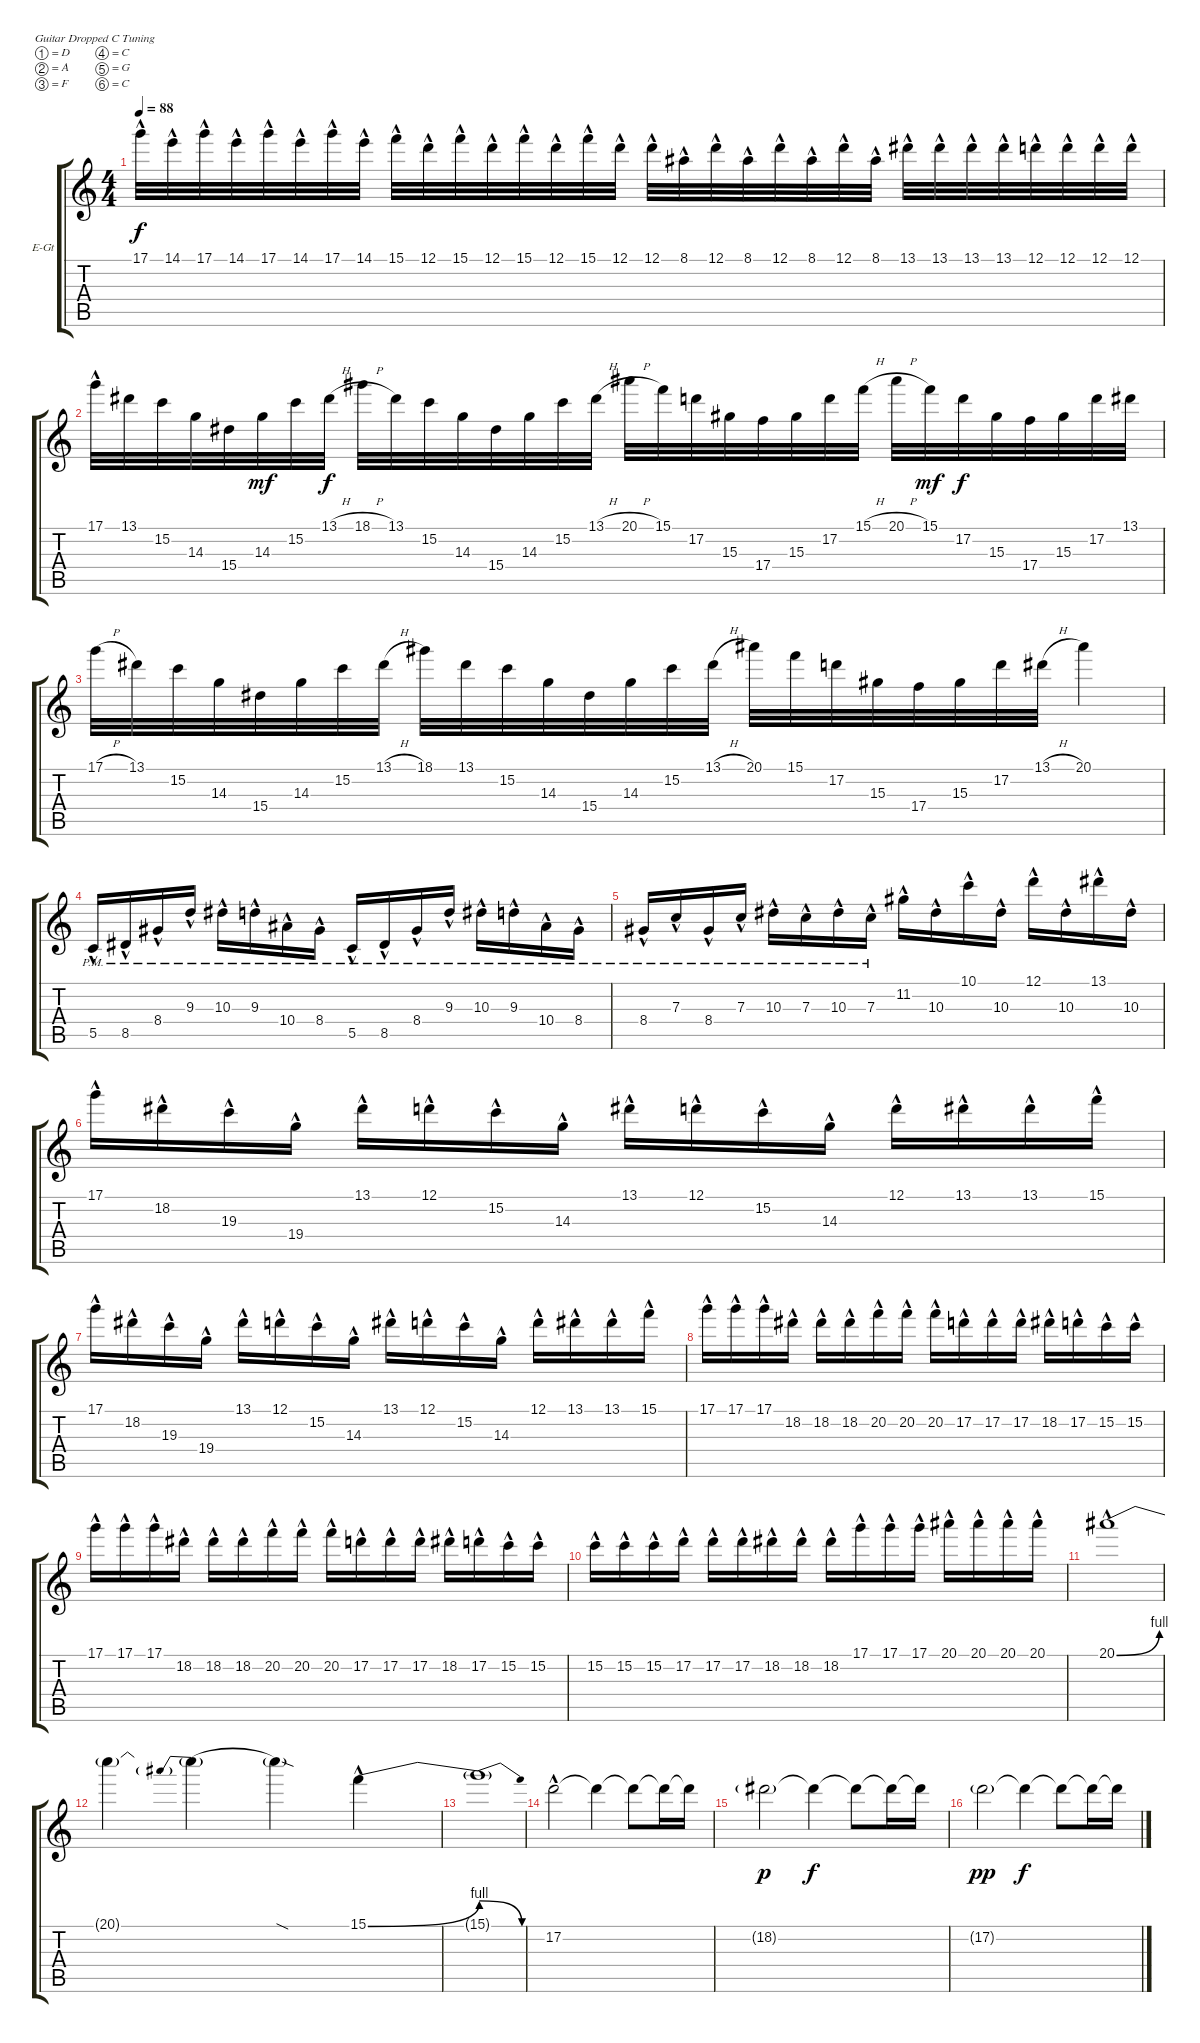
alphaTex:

\bracketExtendMode groupsimilarinstruments
\firstSystemTrackNameOrientation horizontal
\otherSystemsTrackNameOrientation horizontal
\track ("Track 2" "E-Gt") {instrument distortionguitar}
\staff {score tabs}
\tuning (D4 A3 F3 C3 G2 C2)
\ts (4 4)
\tempo 88
\clef g2
\ks c
17.1{hac}.32{dy f} 14.1{hac}.32 17.1{hac}.32 14.1{hac}.32 17.1{hac}.32 14.1{hac}.32 17.1{hac}.32 14.1{hac}.32 15.1{hac}.32 12.1{hac}.32 15.1{hac}.32 12.1{hac}.32 15.1{hac}.32 12.1{hac}.32 15.1{hac}.32 12.1{hac}.32 12.1{hac}.32 8.1{hac}.32 12.1{hac}.32 8.1{hac}.32 12.1{hac}.32 8.1{hac}.32 12.1{hac}.32 8.1{hac}.32 13.1{hac}.32 13.1{hac}.32 13.1{hac}.32 13.1{hac}.32 12.1{hac}.32 12.1{hac}.32 12.1{hac}.32 12.1{hac}.32 |
17.1{hac}.32 13.1.32 15.2.32 14.3.32 15.4.32 14.3.32{dy mf} 15.2.32 13.1{h}.32{dy f} 18.1{h}.32 13.1.32 15.2.32 14.3.32 15.4.32 14.3.32 15.2.32 13.1{h}.32 20.1{h}.32 15.1.32 17.2.32 15.3.32 17.4.32 15.3.32 17.2.32 15.1{h}.32 20.1{h}.32 15.1.32{dy mf} 17.2.32{dy f} 15.3.32 17.4.32 15.3.32 17.2.32 13.1.32 |
17.1{h}.32 13.1.32 15.2.32 14.3.32 15.4.32 14.3.32 15.2.32 13.1{h}.32 18.1.32 13.1.32 15.2.32 14.3.32 15.4.32 14.3.32 15.2.32 13.1{h}.32 20.1.32 15.1.32 17.2.32 15.3.32 17.4.32 15.3.32 17.2.32 13.1{h}.32 20.1.4 |
5.5{hac pm}.16 8.5{hac pm}.16 8.4{hac pm}.16 9.3{hac pm}.16 10.3{hac pm}.16 9.3{hac pm}.16 10.4{hac pm}.16 8.4{hac pm}.16 5.5{hac pm}.16 8.5{hac pm}.16 8.4{hac pm}.16 9.3{hac pm}.16 10.3{hac pm}.16 9.3{hac pm}.16 10.4{hac pm}.16 8.4{hac pm}.16 |
8.4{hac pm}.16 7.3{hac pm}.16 8.4{hac pm}.16 7.3{hac pm}.16 10.3{hac pm}.16 7.3{hac pm}.16 10.3{hac pm}.16 7.3{hac pm}.16 11.2{hac}.16 10.3{hac}.16 10.1{hac}.16 10.3{hac}.16 12.1{hac}.16 10.3{hac}.16 13.1{hac}.16 10.3{hac}.16 |
17.1{hac}.16 18.2{hac}.16 19.3{hac}.16 19.4{hac}.16 13.1{hac}.16 12.1{hac}.16 15.2{hac}.16 14.3{hac}.16 13.1{hac}.16 12.1{hac}.16 15.2{hac}.16 14.3{hac}.16 12.1{hac}.16 13.1{hac}.16 13.1{hac}.16 15.1{hac}.16 |
17.1{hac}.16 18.2{hac}.16 19.3{hac}.16 19.4{hac}.16 13.1{hac}.16 12.1{hac}.16 15.2{hac}.16 14.3{hac}.16 13.1{hac}.16 12.1{hac}.16 15.2{hac}.16 14.3{hac}.16 12.1{hac}.16 13.1{hac}.16 13.1{hac}.16 15.1{hac}.16 |
17.1{hac}.16 17.1{hac}.16 17.1{hac}.16 18.2{hac}.16 18.2{hac}.16 18.2{hac}.16 20.2{hac}.16 20.2{hac}.16 20.2{hac}.16 17.2{hac}.16 17.2{hac}.16 17.2{hac}.16 18.2{hac}.16 17.2{hac}.16 15.2{hac}.16 15.2{hac}.16 |
17.1{hac}.16 17.1{hac}.16 17.1{hac}.16 18.2{hac}.16 18.2{hac}.16 18.2{hac}.16 20.2{hac}.16 20.2{hac}.16 20.2{hac}.16 17.2{hac}.16 17.2{hac}.16 17.2{hac}.16 18.2{hac}.16 17.2{hac}.16 15.2{hac}.16 15.2{hac}.16 |
15.2{hac}.16 15.2{hac}.16 15.2{hac}.16 17.2{hac}.16 17.2{hac}.16 17.2{hac}.16 18.2{hac}.16 18.2{hac}.16 18.2{hac}.16 17.1{hac}.16 17.1{hac}.16 17.1{hac}.16 20.1{hac}.16 20.1{hac}.16 20.1{hac}.16 20.1{hac}.16 |
20.1{be (bend 0 0 60 4) hac}.1 |
20.1{t}.4 20.1{be (prebend 0 4 60 4) t}.4 20.1{sod t}.4 15.1{be (bend 0 0 60 4) hac}.4 |
15.1{be (release 0 4 60 0) t}.1 |
17.2{hac}.2 17.2{t}.4 17.2{t}.8 17.2{t}.16 17.2{t}.16 |
18.2{g}.2{dy p} 18.2{t}.4{dy f} 18.2{t}.8 18.2{t}.16 18.2{t}.16 |
17.2{g}.2{dy pp} 17.2{t}.4{dy f} 17.2{t}.8 17.2{t}.16 17.2{t}.16
